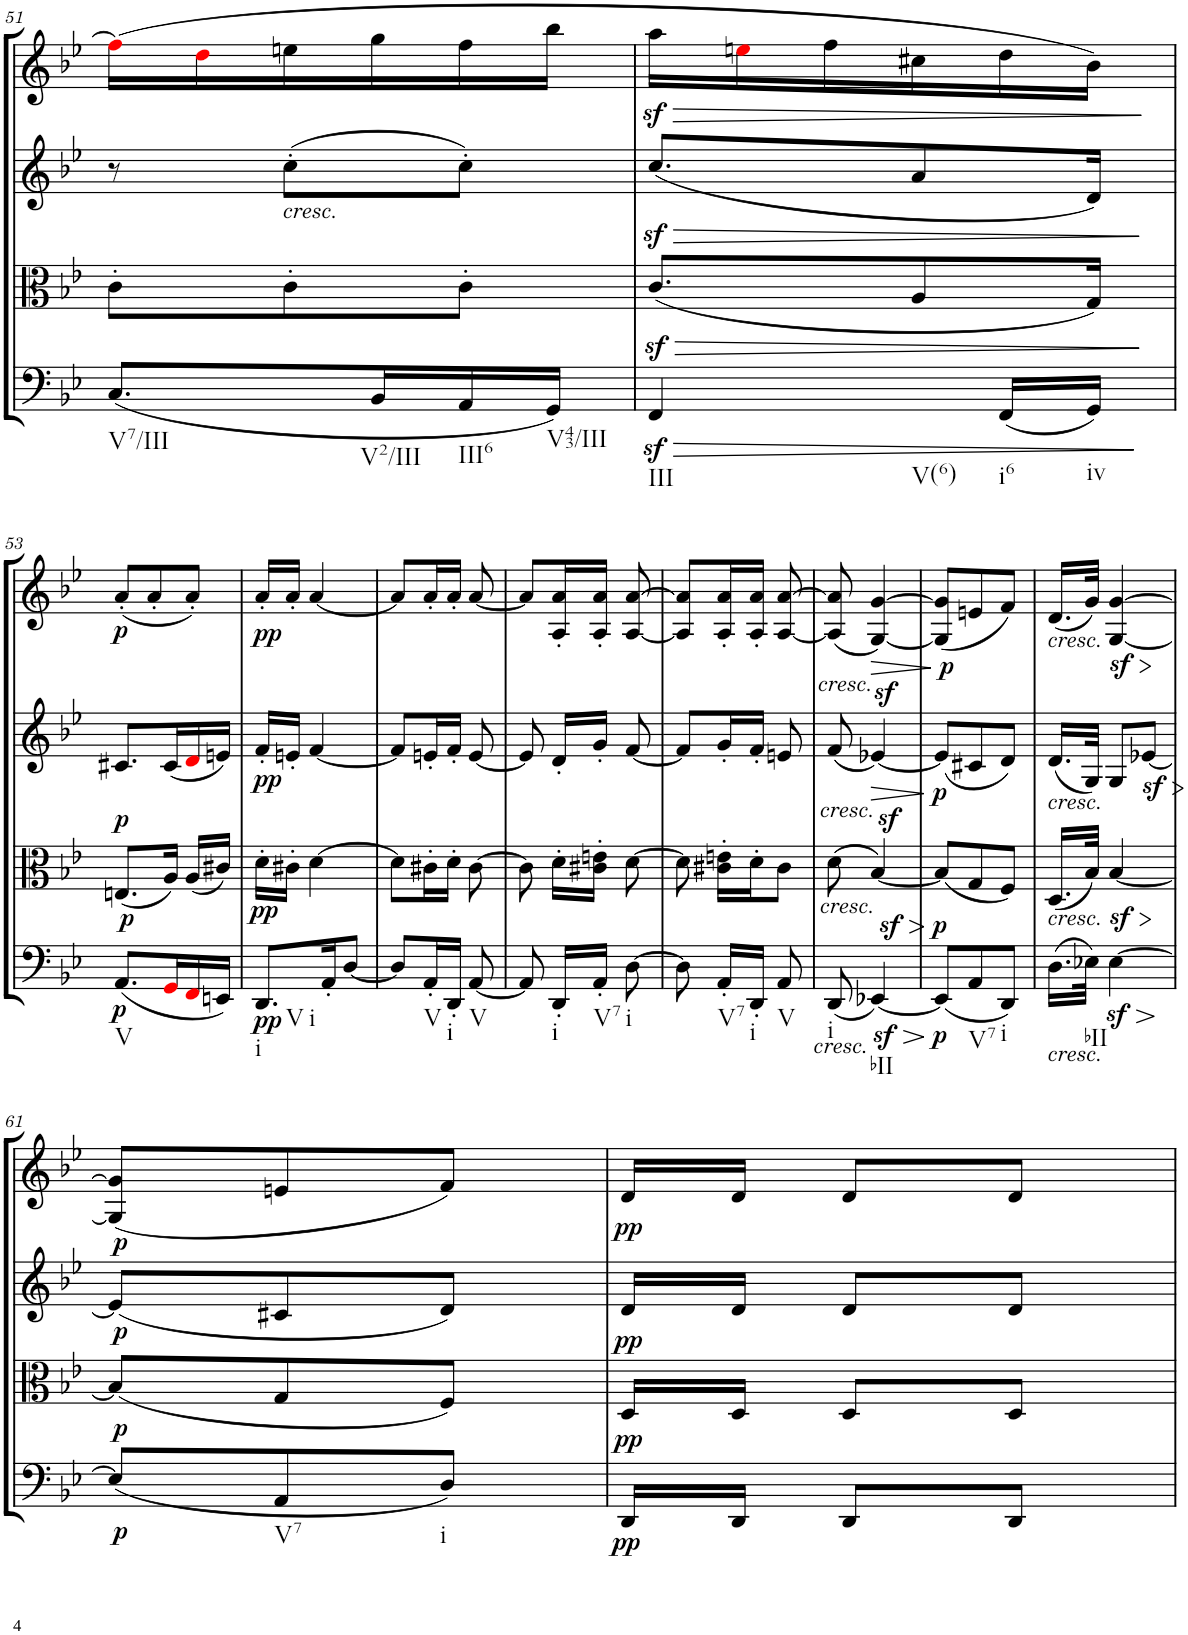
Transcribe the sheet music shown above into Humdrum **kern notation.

**kern	**dynam	**kern	**dynam	**kern	**dynam	**kern	**dynam
*part4	*part4	*part3	*part3	*part2	*part2	*part1	*part1
*staff4	*staff4	*staff3	*staff3	*staff2	*staff2	*staff1	*staff1
*I"Cello	*	*I"Viola	*	*I"2nd Violin	*	*I"1st Violin	*
*	*	*I'Vla	*	*I'Vln	*	*I'Vln	*
!!LO:PB:g=z
*clefF4	*	*clefC3	*	*clefG2	*	*clefG2	*
*k[b-e-]	*	*k[b-e-]	*	*k[b-e-]	*	*k[b-e-]	*
*B-:	*	*B-:	*	*B-:	*	*B-:	*
*M3/8	*	*M3/8	*	*M3/8	*	*M3/8	*
=51	=51	=51	=51	=51	=51	=51	=51
!LO:TX:b:t=V7/III	!	!	!	!	!	!	!
(8.C/L	.	8c'\L	.	8r	.	(16ffi\LL]	.
.	.	.	.	.	.	16ddi\	.
!	!	!	!	!LO:TX:b:i:t=cresc.	!	!	!
.	.	8c'\	.	(8cc'\L	.	16een\	.
!LO:TX:b:t=V2/III	!	!	!	!	!	!	!
16BB-/L	.	.	.	.	.	16gg\	.
!LO:TX:b:t=III6	!	!	!	!	!	!	!
16AA/	.	8c'\J	.	8cc'\J)	.	16ff\	.
!LO:TX:b:t=V43/III	!	!	!	!	!	!	!
16GG/JJ)	.	.	.	.	.	16bb-\JJ	.
=52	=52	=52	=52	=52	=52	=52	=52
!LO:TX:b:t=III	!	!	!	!	!	!	!
!LO:TX:b:t=V(6)	!	!	!	!	!	!	!
!	!LO:HP:b	!	!LO:HP:b	!	!LO:HP:b	!	!LO:HP:b
4FFz</	>	(8.cz</L	>	(8.ccz</L	>	16aaz<\LL	>
.	.	.	.	.	.	16eeni\	.
.	.	.	.	.	.	16ff\	.
.	.	8A/	.	8a/	.	16cc#X\	.
!LO:TX:b:t=i6	!	!	!	!	!	!	!
(16FF/LL	.	.	.	.	.	16dd\	.
!LO:TX:b:t=iv	!	!	!	!	!	!	!
16GG/JJ)	.	16G/Jk)	.	16d/Jk)	.	16b-\JJ)	.
.	]	.	]	.	]	.	]
!!LO:LB:g=z
=53	=53	=53	=53	=53	=53	=53	=53
!LO:TX:b:t=V	!	!	!	!	!	!	!
!	!LO:DY:b	!	!LO:DY:b	!	!	!	!
!	!	!	!LO:DY:n=1:a	!	!	!	!LO:DY:b
(8.AA/L	p	(8.En/L	p p	8.c#X/L	.	(8a'/L	p
.	.	.	.	.	.	8a'/	.
16GGi/L	.	16A/Jk)	.	(16c#/L	.	.	.
16FFi/	.	(16A/LL	.	16di/	.	8a'/J)	.
16EEn/JJ)	.	16c#X/JJ)	.	16en/JJ)	.	.	.
=54	=54	=54	=54	=54	=54	=54	=54
!LO:TX:b:t=i	!	!	!	!	!	!	!
!LO:TX:b:t=V	!	!	!	!	!	!	!
!LO:TX:b:t=i	!	!	!	!	!	!	!
!	!LO:DY:b	!	!LO:DY:b	!	!LO:DY:b	!	!LO:DY:b
8.DD/L	pp	16d'\LL	pp	16f'/LL	pp	16a'/LL	pp
.	.	16c#X'\JJ	.	16en'/JJ	.	16a'/JJ	.
.	.	[4d\	.	[4f/	.	[4a/	.
16AA'/K	.	.	.	.	.	.	.
[8D/J	.	.	.	.	.	.	.
=55	=55	=55	=55	=55	=55	=55	=55
8D/L]	.	8d\L]	.	8f/L]	.	8a/L]	.
!LO:TX:b:t=V	!	!	!	!	!	!	!
16AA'/L	.	16c#X'\L	.	16en'/L	.	16a'/L	.
!LO:TX:b:t=i	!	!	!	!	!	!	!
16DD'/JJ	.	16d'\JJ	.	16f'/JJ	.	16a'/JJ	.
!LO:TX:b:t=V	!	!	!	!	!	!	!
[8AA/	.	[8c#\	.	[8e/	.	[8a/	.
=56	=56	=56	=56	=56	=56	=56	=56
8AA/]	.	8c#\]	.	8e/]	.	8a/L]	.
!LO:TX:b:t=i	!	!	!	!	!	!	!
16DD'/LL	.	16d'\LL	.	16d'/LL	.	16A/' 16a/'L	.
!LO:TX:b:t=V7	!	!	!	!	!	!	!
16AA'/JJ	.	16c#X\' 16en\'JJ	.	16g'/JJ	.	16A/' 16a/'JJ	.
!LO:TX:b:t=i	!	!	!	!	!	!	!
[8D\	.	[8d\	.	[8f/	.	[8A/ [8a/	.
=57	=57	=57	=57	=57	=57	=57	=57
8D\]	.	8d\]	.	8f/L]	.	8A/] 8a/]L	.
!LO:TX:b:t=V7	!	!	!	!	!	!	!
16AA'/LL	.	16c#X\' 16en\'LL	.	16g'/L	.	16A/' 16a/'L	.
!LO:TX:b:t=i	!	!	!	!	!	!	!
16DD'/JJ	.	16d'\J	.	16f'/JJ	.	16A/' 16a/'JJ	.
!LO:TX:b:t=V	!	!	!	!	!	!	!
8AA/	.	8c#\J	.	8en/	.	[8A/ [8a/	.
=58	=58	=58	=58	=58	=58	=58	=58
!	!	!	!	!	!	!LO:TX:b:i:t=cresc.	!
!	!	!	!	!LO:TX:b:i:t=cresc.	!	!	!
!	!	!LO:TX:b:i:t=cresc.	!	!	!	!	!
!LO:TX:b:i:t=cresc.	!	!	!	!	!	!	!
!LO:TX:b:t=i	!	!	!	!	!	!	!
(8DD/	.	(8d\	.	(8f/	.	(8A/] 8a/]	.
!LO:TX:b:t=bII	!	!	!	!	!	!	!
!	!LO:HP:b	!	!LO:HP:b	!	!LO:HP:b	!	!LO:HP:b
[4EE-Xz</)	>	[4B-z>/)	>	[4e-Xz>/)	>	[4G/ [4g/)	>
.	]	.	]	.	]	.	]
=59	=59	=59	=59	=59	=59	=59	=59
!	!LO:DY:b	!	!LO:DY:b	!	!LO:DY:b	!	!LO:DY:b
(8EE-/L]	p	(8B-/L]	p	(8e-/L]	p	(8G/] 8g/]L	p
!LO:TX:b:t=V7	!	!	!	!	!	!	!
8AA/	.	8G/	.	8c#X/	.	8en/	.
!LO:TX:b:t=i	!	!	!	!	!	!	!
8DD/J)	.	8F/J)	.	8d/J)	.	8f/J)	.
=60	=60	=60	=60	=60	=60	=60	=60
!	!	!	!	!	!	!LO:TX:b:i:t=cresc.	!
!	!	!	!	!LO:TX:b:i:t=cresc.	!	!	!
!	!	!LO:TX:b:i:t=cresc.	!	!	!	!	!
!LO:TX:b:i:t=cresc.	!	!	!	!	!	!	!
(16.D\LL	.	(16.D/LL	.	(16.d/LL	.	(16.d/LL	.
!LO:TX:b:t=bII	!	!	!	!	!	!	!
32E-X\JJk)	.	32B-/JJk)	.	32G/JJk)	.	32g/JJk)	.
!	!LO:HP:b	!	!LO:HP:b	!	!	!	!LO:HP:b
[4E-z<\	>	[4B-z</	>	8G/L	.	[4G/z< [4g/z<	>
!	!	!	!	!	!LO:HP:b	!	!
.	.	.	.	[8e-Xz</J	>	.	.
.	]	.	]	.	]	.	]
!!LO:LB:g=z
=61	=61	=61	=61	=61	=61	=61	=61
!	!LO:DY:b	!	!LO:DY:b	!	!LO:DY:b	!	!LO:DY:b
(8E-/L]	p	(8B-/L]	p	(8e-/L]	p	(8G/] 8g/]L	p
!LO:TX:b:t=V7	!	!	!	!	!	!	!
8AA/	.	8G/	.	8c#X/	.	8en/	.
!LO:TX:b:t=i	!	!	!	!	!	!	!
8D/J)	.	8F/J)	.	8d/J)	.	8f/J)	.
=62	=62	=62	=62	=62	=62	=62	=62
!	!LO:DY:b	!	!LO:DY:b	!	!LO:DY:b	!	!LO:DY:b
16DD/LL	pp	16D/LL	pp	16d/LL	pp	16d/LL	pp
16DD/JJ	.	16D/JJ	.	16d/JJ	.	16d/JJ	.
8DD/L	.	8D/L	.	8d/L	.	8d/L	.
8DD/J	.	8D/J	.	8d/J	.	8d/J	.
=	=	=	=	=	=	=	=
*-	*-	*-	*-	*-	*-	*-	*-
